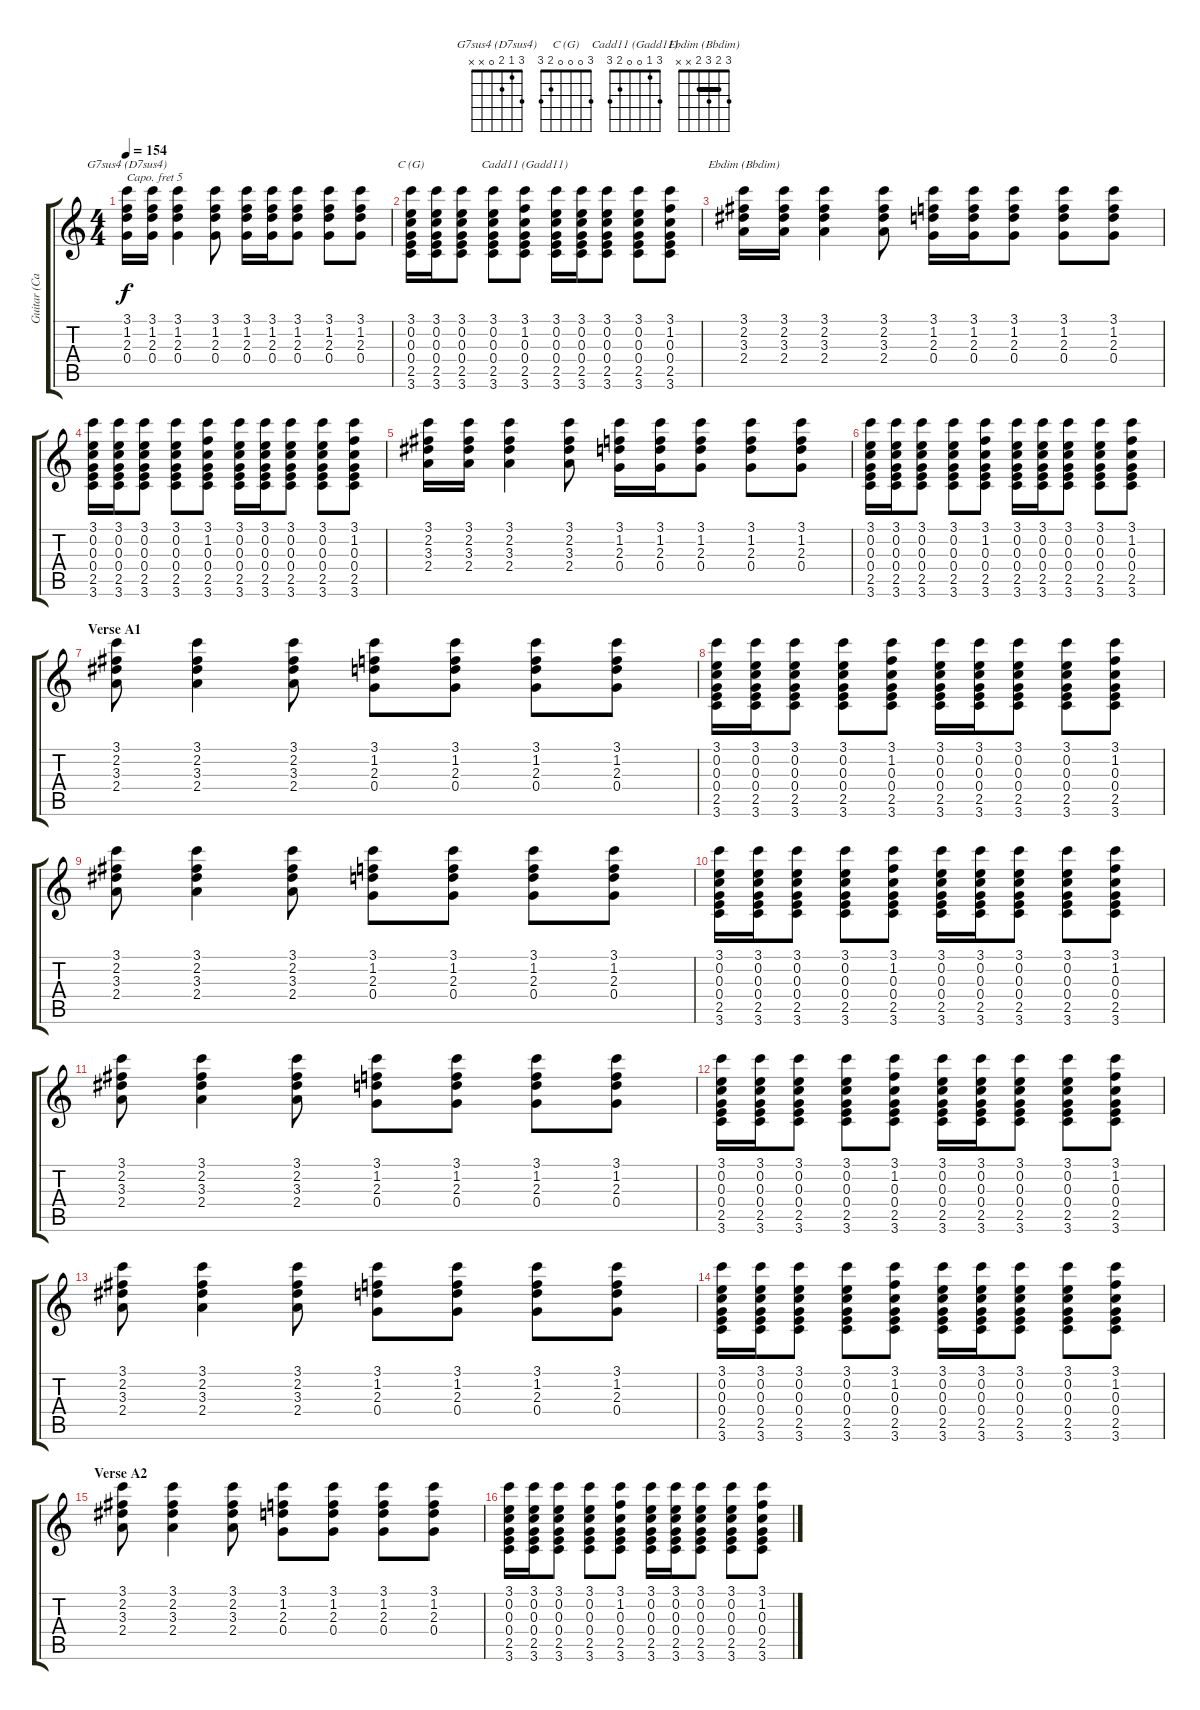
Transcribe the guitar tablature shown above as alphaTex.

\track ("Guitar (Capo 5th Fret)" "Guitar (Ca") {instrument acousticguitarsteel}
\staff {score tabs}
\capo 5
\tuning (E4 B3 G3 D3 A2 E2) {hide}
\chord ("G7sus4 (D7sus4)" 3 1 2 0 x x)
\chord ("C (G)" 3 0 0 0 2 3)
\chord ("Cadd11 (Gadd11)" 3 1 0 0 2 3)
\chord ("Ebdim (Bbdim)" 3 2 3 2 x x) {barre 2}
\ts (4 4)
\tempo 154
\clef g2
\ks c
(3.1 1.2 2.3 0.4).16{ch "G7sus4 (D7sus4)" dy f} (3.1 1.2 2.3 0.4).16 (3.1 1.2 2.3 0.4).4 (3.1 1.2 2.3 0.4).8 (3.1 1.2 2.3 0.4).16 (3.1 1.2 2.3 0.4).16 (3.1 1.2 2.3 0.4).8 (3.1 1.2 2.3 0.4).8 (3.1 1.2 2.3 0.4).8 |
(3.1 0.2 0.3 0.4 2.5 3.6).16{ch "C (G)"} (3.1 0.2 0.3 0.4 2.5 3.6).16 (3.1 0.2 0.3 0.4 2.5 3.6).8 (3.1 0.2 0.3 0.4 2.5 3.6).8 (3.1 1.2 0.3 0.4 2.5 3.6).8{ch "Cadd11 (Gadd11)"} (3.1 0.2 0.3 0.4 2.5 3.6).16 (3.1 0.2 0.3 0.4 2.5 3.6).16 (3.1 0.2 0.3 0.4 2.5 3.6).8 (3.1 0.2 0.3 0.4 2.5 3.6).8 (3.1 1.2 0.3 0.4 2.5 3.6).8 |
(3.1 2.2 3.3 2.4).16{ch "Ebdim (Bbdim)"} (3.1 2.2 3.3 2.4).16 (3.1 2.2 3.3 2.4).4 (3.1 2.2 3.3 2.4).8 (3.1 1.2 2.3 0.4).16 (3.1 1.2 2.3 0.4).16 (3.1 1.2 2.3 0.4).8 (3.1 1.2 2.3 0.4).8 (3.1 1.2 2.3 0.4).8 |
(3.1 0.2 0.3 0.4 2.5 3.6).16 (3.1 0.2 0.3 0.4 2.5 3.6).16 (3.1 0.2 0.3 0.4 2.5 3.6).8 (3.1 0.2 0.3 0.4 2.5 3.6).8 (3.1 1.2 0.3 0.4 2.5 3.6).8 (3.1 0.2 0.3 0.4 2.5 3.6).16 (3.1 0.2 0.3 0.4 2.5 3.6).16 (3.1 0.2 0.3 0.4 2.5 3.6).8 (3.1 0.2 0.3 0.4 2.5 3.6).8 (3.1 1.2 0.3 0.4 2.5 3.6).8 |
(3.1 2.2 3.3 2.4).16 (3.1 2.2 3.3 2.4).16 (3.1 2.2 3.3 2.4).4 (3.1 2.2 3.3 2.4).8 (3.1 1.2 2.3 0.4).16 (3.1 1.2 2.3 0.4).16 (3.1 1.2 2.3 0.4).8 (3.1 1.2 2.3 0.4).8 (3.1 1.2 2.3 0.4).8 |
(3.1 0.2 0.3 0.4 2.5 3.6).16 (3.1 0.2 0.3 0.4 2.5 3.6).16 (3.1 0.2 0.3 0.4 2.5 3.6).8 (3.1 0.2 0.3 0.4 2.5 3.6).8 (3.1 1.2 0.3 0.4 2.5 3.6).8 (3.1 0.2 0.3 0.4 2.5 3.6).16 (3.1 0.2 0.3 0.4 2.5 3.6).16 (3.1 0.2 0.3 0.4 2.5 3.6).8 (3.1 0.2 0.3 0.4 2.5 3.6).8 (3.1 1.2 0.3 0.4 2.5 3.6).8 |
\section ("" "Verse A1")
(3.1 2.2 3.3 2.4).8 (3.1 2.2 3.3 2.4).4 (3.1 2.2 3.3 2.4).8 (3.1 1.2 2.3 0.4).8 (3.1 1.2 2.3 0.4).8 (3.1 1.2 2.3 0.4).8 (3.1 1.2 2.3 0.4).8 |
(3.1 0.2 0.3 0.4 2.5 3.6).16 (3.1 0.2 0.3 0.4 2.5 3.6).16 (3.1 0.2 0.3 0.4 2.5 3.6).8 (3.1 0.2 0.3 0.4 2.5 3.6).8 (3.1 1.2 0.3 0.4 2.5 3.6).8 (3.1 0.2 0.3 0.4 2.5 3.6).16 (3.1 0.2 0.3 0.4 2.5 3.6).16 (3.1 0.2 0.3 0.4 2.5 3.6).8 (3.1 0.2 0.3 0.4 2.5 3.6).8 (3.1 1.2 0.3 0.4 2.5 3.6).8 |
(3.1 2.2 3.3 2.4).8 (3.1 2.2 3.3 2.4).4 (3.1 2.2 3.3 2.4).8 (3.1 1.2 2.3 0.4).8 (3.1 1.2 2.3 0.4).8 (3.1 1.2 2.3 0.4).8 (3.1 1.2 2.3 0.4).8 |
(3.1 0.2 0.3 0.4 2.5 3.6).16 (3.1 0.2 0.3 0.4 2.5 3.6).16 (3.1 0.2 0.3 0.4 2.5 3.6).8 (3.1 0.2 0.3 0.4 2.5 3.6).8 (3.1 1.2 0.3 0.4 2.5 3.6).8 (3.1 0.2 0.3 0.4 2.5 3.6).16 (3.1 0.2 0.3 0.4 2.5 3.6).16 (3.1 0.2 0.3 0.4 2.5 3.6).8 (3.1 0.2 0.3 0.4 2.5 3.6).8 (3.1 1.2 0.3 0.4 2.5 3.6).8 |
(3.1 2.2 3.3 2.4).8 (3.1 2.2 3.3 2.4).4 (3.1 2.2 3.3 2.4).8 (3.1 1.2 2.3 0.4).8 (3.1 1.2 2.3 0.4).8 (3.1 1.2 2.3 0.4).8 (3.1 1.2 2.3 0.4).8 |
(3.1 0.2 0.3 0.4 2.5 3.6).16 (3.1 0.2 0.3 0.4 2.5 3.6).16 (3.1 0.2 0.3 0.4 2.5 3.6).8 (3.1 0.2 0.3 0.4 2.5 3.6).8 (3.1 1.2 0.3 0.4 2.5 3.6).8 (3.1 0.2 0.3 0.4 2.5 3.6).16 (3.1 0.2 0.3 0.4 2.5 3.6).16 (3.1 0.2 0.3 0.4 2.5 3.6).8 (3.1 0.2 0.3 0.4 2.5 3.6).8 (3.1 1.2 0.3 0.4 2.5 3.6).8 |
(3.1 2.2 3.3 2.4).8 (3.1 2.2 3.3 2.4).4 (3.1 2.2 3.3 2.4).8 (3.1 1.2 2.3 0.4).8 (3.1 1.2 2.3 0.4).8 (3.1 1.2 2.3 0.4).8 (3.1 1.2 2.3 0.4).8 |
(3.1 0.2 0.3 0.4 2.5 3.6).16 (3.1 0.2 0.3 0.4 2.5 3.6).16 (3.1 0.2 0.3 0.4 2.5 3.6).8 (3.1 0.2 0.3 0.4 2.5 3.6).8 (3.1 1.2 0.3 0.4 2.5 3.6).8 (3.1 0.2 0.3 0.4 2.5 3.6).16 (3.1 0.2 0.3 0.4 2.5 3.6).16 (3.1 0.2 0.3 0.4 2.5 3.6).8 (3.1 0.2 0.3 0.4 2.5 3.6).8 (3.1 1.2 0.3 0.4 2.5 3.6).8 |
\section ("" "Verse A2")
(3.1 2.2 3.3 2.4).8 (3.1 2.2 3.3 2.4).4 (3.1 2.2 3.3 2.4).8 (3.1 1.2 2.3 0.4).8 (3.1 1.2 2.3 0.4).8 (3.1 1.2 2.3 0.4).8 (3.1 1.2 2.3 0.4).8 |
(3.1 0.2 0.3 0.4 2.5 3.6).16 (3.1 0.2 0.3 0.4 2.5 3.6).16 (3.1 0.2 0.3 0.4 2.5 3.6).8 (3.1 0.2 0.3 0.4 2.5 3.6).8 (3.1 1.2 0.3 0.4 2.5 3.6).8 (3.1 0.2 0.3 0.4 2.5 3.6).16 (3.1 0.2 0.3 0.4 2.5 3.6).16 (3.1 0.2 0.3 0.4 2.5 3.6).8 (3.1 0.2 0.3 0.4 2.5 3.6).8 (3.1 1.2 0.3 0.4 2.5 3.6).8
